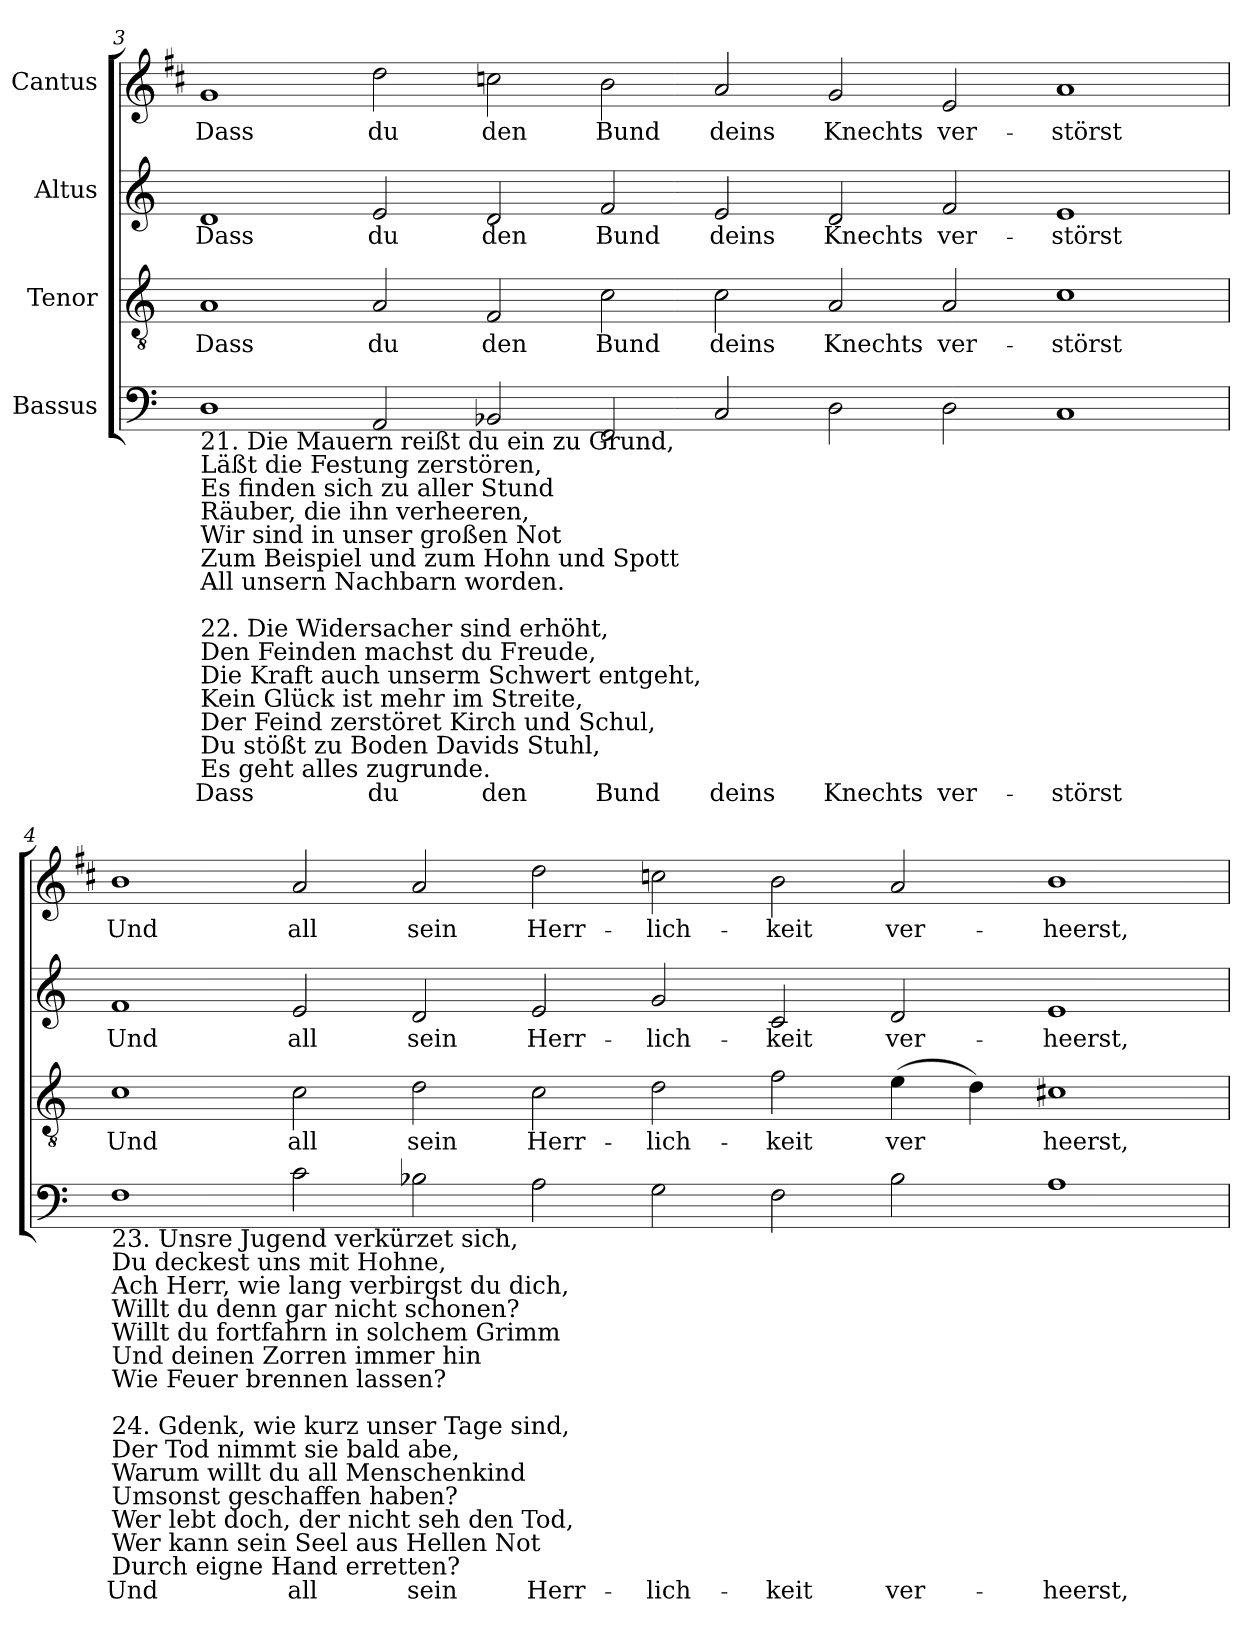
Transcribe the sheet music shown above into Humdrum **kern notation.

**kern	**text	**kern	**text	**kern	**text	**kern	**text
*part4	*part4	*part3	*part3	*part2	*part2	*part1	*part1
*staff4	*staff4	*staff3	*staff3	*staff2	*staff2	*staff1	*staff1
*I"Bassus	*	*I"Tenor	*	*I"Altus	*	*I"Cantus	*
!!LO:LB:g=z
*clefF4	*	*clefGv2	*	*clefG2	*	*clefG2	*
*	*	*	*	*	*	*ITrd1c2	*
*k[]	*	*k[]	*	*k[]	*	*k[]	*
*C:	*	*C:	*	*C:	*	*C:	*
=3	=3	=3	=3	=3	=3	=3	=3
!LO:TX:b:t=21. Die Mauern reißt du ein zu Grund,\nLäßt die Festung zerstören,\nEs finden sich zu aller Stund\nRäuber, die ihn verheeren,\nWir sind in unser großen Not\nZum Beispiel und zum Hohn und Spott\nAll unsern Nachbarn worden.\n\n22. Die Widersacher sind erhöht,\nDen Feinden machst du Freude,\nDie Kraft auch unserm Schwert entgeht,\nKein Glück ist mehr im Streite,\nDer Feind zerstöret Kirch und Schul,\nDu stößt zu Boden Davids Stuhl,\nEs geht alles zugrunde.	!	!	!	!	!	!	!
!	!LO:LY:b	!	!LO:LY:b	!	!LO:LY:b	!	!LO:LY:b
1D	Dass	1A	Dass	1d	Dass	1f	Dass
!	!LO:LY:b	!	!LO:LY:b	!	!LO:LY:b	!	!LO:LY:b
2AA	du	2A	du	2e	du	2cc	du
!	!LO:LY:b	!	!LO:LY:b	!	!LO:LY:b	!	!LO:LY:b
2BB-X	den	2F	den	2d	den	2b-X	den
!	!LO:LY:b	!	!LO:LY:b	!	!LO:LY:b	!	!LO:LY:b
2FF	Bund	2c	Bund	2f	Bund	2a	Bund
!	!LO:LY:b	!	!LO:LY:b	!	!LO:LY:b	!	!LO:LY:b
2C	deins	2c	deins	2e	deins	2g	deins
!	!LO:LY:b	!	!LO:LY:b	!	!LO:LY:b	!	!LO:LY:b
2D	Knechts	2A	Knechts	2d	Knechts	2f	Knechts
!	!LO:LY:b	!	!LO:LY:b	!	!LO:LY:b	!	!LO:LY:b
2D	ver-	2A	ver-	2f	ver-	2d	ver-
!	!LO:LY:b	!	!LO:LY:b	!	!LO:LY:b	!	!LO:LY:b
1C	-störst	1c	-störst	1e	-störst	1g	-störst
=4	=4	=4	=4	=4	=4	=4	=4
!LO:TX:b:t=23. Unsre Jugend verkürzet sich,\nDu deckest uns mit Hohne,\nAch Herr, wie lang verbirgst du dich,\nWillt du denn gar nicht schonen?\nWillt du fortfahrn in solchem Grimm\nUnd deinen Zorren immer hin\nWie Feuer brennen lassen?\n\n24. Gdenk, wie kurz unser Tage sind,\nDer Tod nimmt sie bald abe,\nWarum willt du all Menschenkind\nUmsonst geschaffen haben?\nWer lebt doch, der nicht seh den Tod,\nWer kann sein Seel aus Hellen Not\nDurch eigne Hand erretten?	!	!	!	!	!	!	!
!	!LO:LY:b	!	!LO:LY:b	!	!LO:LY:b	!	!LO:LY:b
1F	Und	1c	Und	1f	Und	1a	Und
!	!LO:LY:b	!	!LO:LY:b	!	!LO:LY:b	!	!LO:LY:b
2c	all	2c	all	2e	all	2g	all
!	!LO:LY:b	!	!LO:LY:b	!	!LO:LY:b	!	!LO:LY:b
2B-X	sein	2d	sein	2d	sein	2g	sein
!	!LO:LY:b	!	!LO:LY:b	!	!LO:LY:b	!	!LO:LY:b
2A	Herr-	2c	Herr-	2e	Herr-	2cc	Herr-
!	!LO:LY:b	!	!LO:LY:b	!	!LO:LY:b	!	!LO:LY:b
2G	-lich-	2d	-lich-	2g	-lich-	2b-X	-lich-
!	!LO:LY:b	!	!LO:LY:b	!	!LO:LY:b	!	!LO:LY:b
2F	-keit	2f	-keit	2c	-keit	2a	-keit
!	!LO:LY:b	!	!LO:LY:b	!	!LO:LY:b	!	!LO:LY:b
2B-	ver-	(>4e	ver	2d	ver-	2g	ver-
.	.	4d)	.	.	.	.	.
!	!LO:LY:b	!	!LO:LY:b	!	!LO:LY:b	!	!LO:LY:b
1A	-heerst,	1c#X	heerst,	1e	-heerst,	1a	-heerst,
=	=	=	=	=	=	=	=
*-	*-	*-	*-	*-	*-	*-	*-
